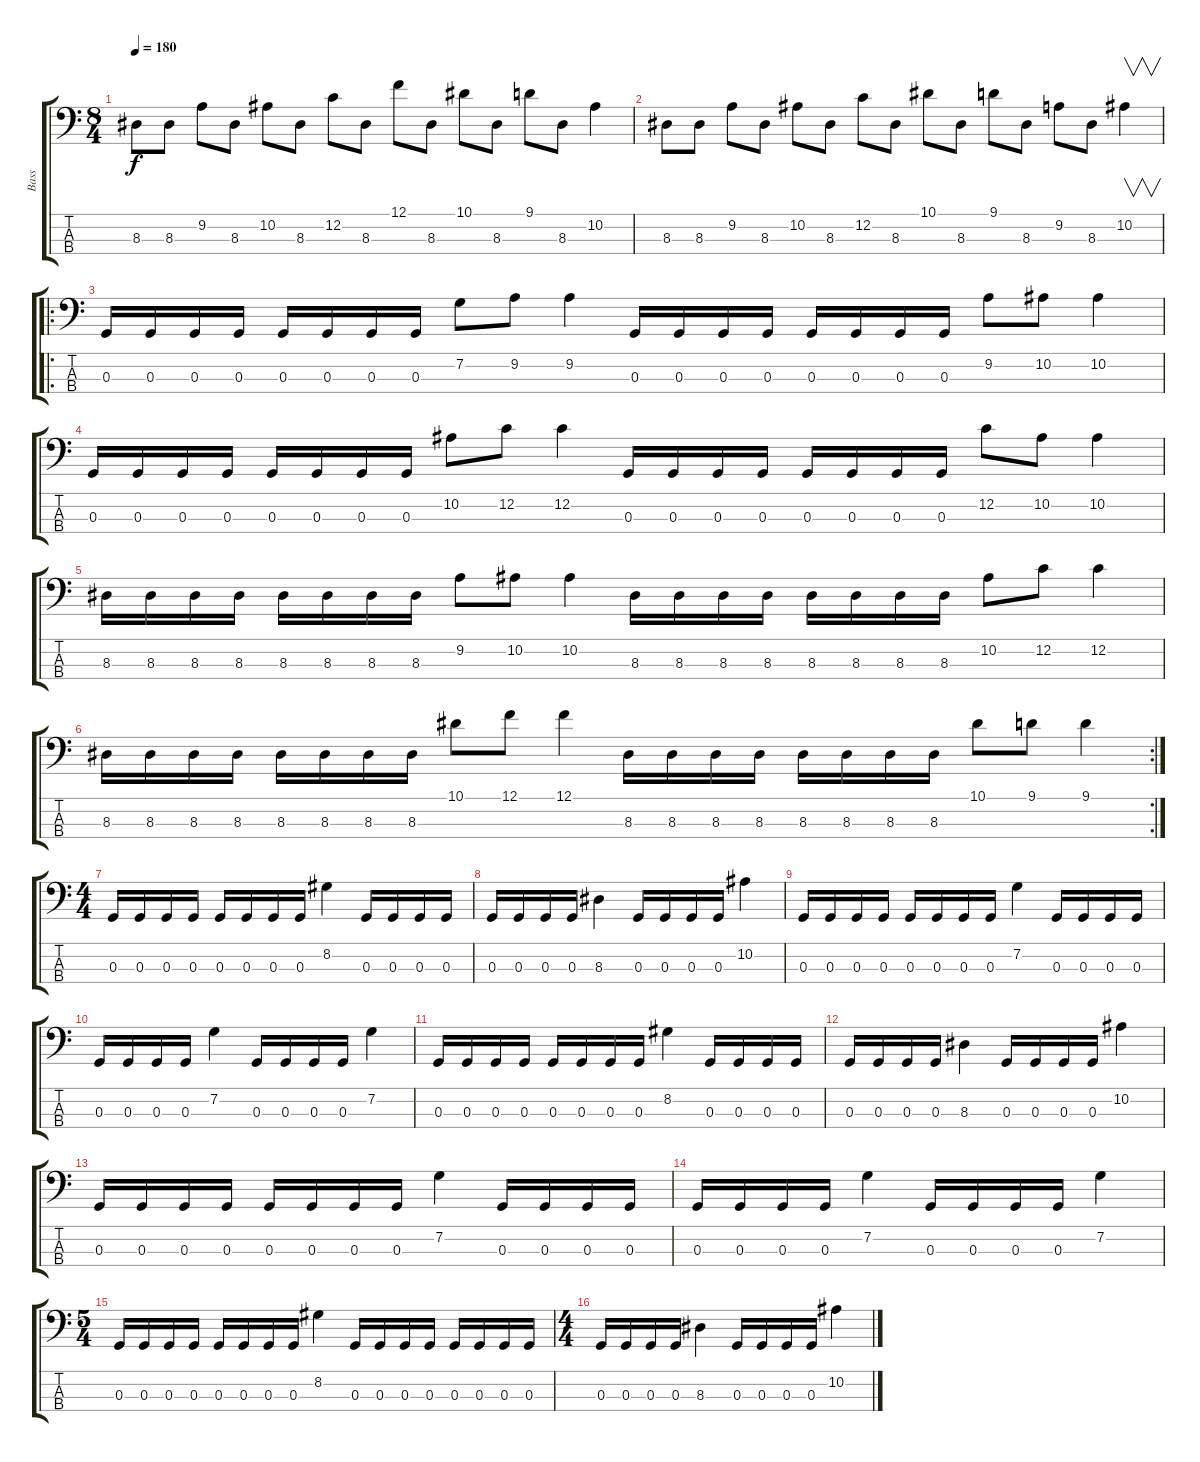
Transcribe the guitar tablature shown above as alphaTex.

\track ("Bass" "Bass") {instrument electricbassfinger}
\staff {score tabs}
\tuning (F2 C2 G1 D1) {hide}
\ts (8 4)
\tempo 180
\clef f4
\ks c
8.3.8{dy f} 8.3.8 9.2.8 8.3.8 10.2.8 8.3.8 12.2.8 8.3.8 12.1.8 8.3.8 10.1.8 8.3.8 9.1.8 8.3.8 10.2.4 |
8.3.8 8.3.8 9.2.8 8.3.8 10.2.8 8.3.8 12.2.8 8.3.8 10.1.8 8.3.8 9.1.8 8.3.8 9.2.8 8.3.8 10.2.4{v} |
\ro
0.3.16 0.3.16 0.3.16 0.3.16 0.3.16 0.3.16 0.3.16 0.3.16 7.2.8 9.2.8 9.2.4 0.3.16 0.3.16 0.3.16 0.3.16 0.3.16 0.3.16 0.3.16 0.3.16 9.2.8 10.2.8 10.2.4 |
0.3.16 0.3.16 0.3.16 0.3.16 0.3.16 0.3.16 0.3.16 0.3.16 10.2.8 12.2.8 12.2.4 0.3.16 0.3.16 0.3.16 0.3.16 0.3.16 0.3.16 0.3.16 0.3.16 12.2.8 10.2.8 10.2.4 |
8.3.16 8.3.16 8.3.16 8.3.16 8.3.16 8.3.16 8.3.16 8.3.16 9.2.8 10.2.8 10.2.4 8.3.16 8.3.16 8.3.16 8.3.16 8.3.16 8.3.16 8.3.16 8.3.16 10.2.8 12.2.8 12.2.4 |
\rc 2
8.3.16 8.3.16 8.3.16 8.3.16 8.3.16 8.3.16 8.3.16 8.3.16 10.1.8 12.1.8 12.1.4 8.3.16 8.3.16 8.3.16 8.3.16 8.3.16 8.3.16 8.3.16 8.3.16 10.1.8 9.1.8 9.1.4 |
\ts (4 4)
0.3.16 0.3.16 0.3.16 0.3.16 0.3.16 0.3.16 0.3.16 0.3.16 8.2.4 0.3.16 0.3.16 0.3.16 0.3.16 |
0.3.16 0.3.16 0.3.16 0.3.16 8.3.4 0.3.16 0.3.16 0.3.16 0.3.16 10.2.4 |
0.3.16 0.3.16 0.3.16 0.3.16 0.3.16 0.3.16 0.3.16 0.3.16 7.2.4 0.3.16 0.3.16 0.3.16 0.3.16 |
0.3.16 0.3.16 0.3.16 0.3.16 7.2.4 0.3.16 0.3.16 0.3.16 0.3.16 7.2.4 |
0.3.16 0.3.16 0.3.16 0.3.16 0.3.16 0.3.16 0.3.16 0.3.16 8.2.4 0.3.16 0.3.16 0.3.16 0.3.16 |
0.3.16 0.3.16 0.3.16 0.3.16 8.3.4 0.3.16 0.3.16 0.3.16 0.3.16 10.2.4 |
0.3.16 0.3.16 0.3.16 0.3.16 0.3.16 0.3.16 0.3.16 0.3.16 7.2.4 0.3.16 0.3.16 0.3.16 0.3.16 |
0.3.16 0.3.16 0.3.16 0.3.16 7.2.4 0.3.16 0.3.16 0.3.16 0.3.16 7.2.4 |
\ts (5 4)
0.3.16 0.3.16 0.3.16 0.3.16 0.3.16 0.3.16 0.3.16 0.3.16 8.2.4 0.3.16 0.3.16 0.3.16 0.3.16 0.3.16 0.3.16 0.3.16 0.3.16 |
\ts (4 4)
0.3.16 0.3.16 0.3.16 0.3.16 8.3.4 0.3.16 0.3.16 0.3.16 0.3.16 10.2.4
